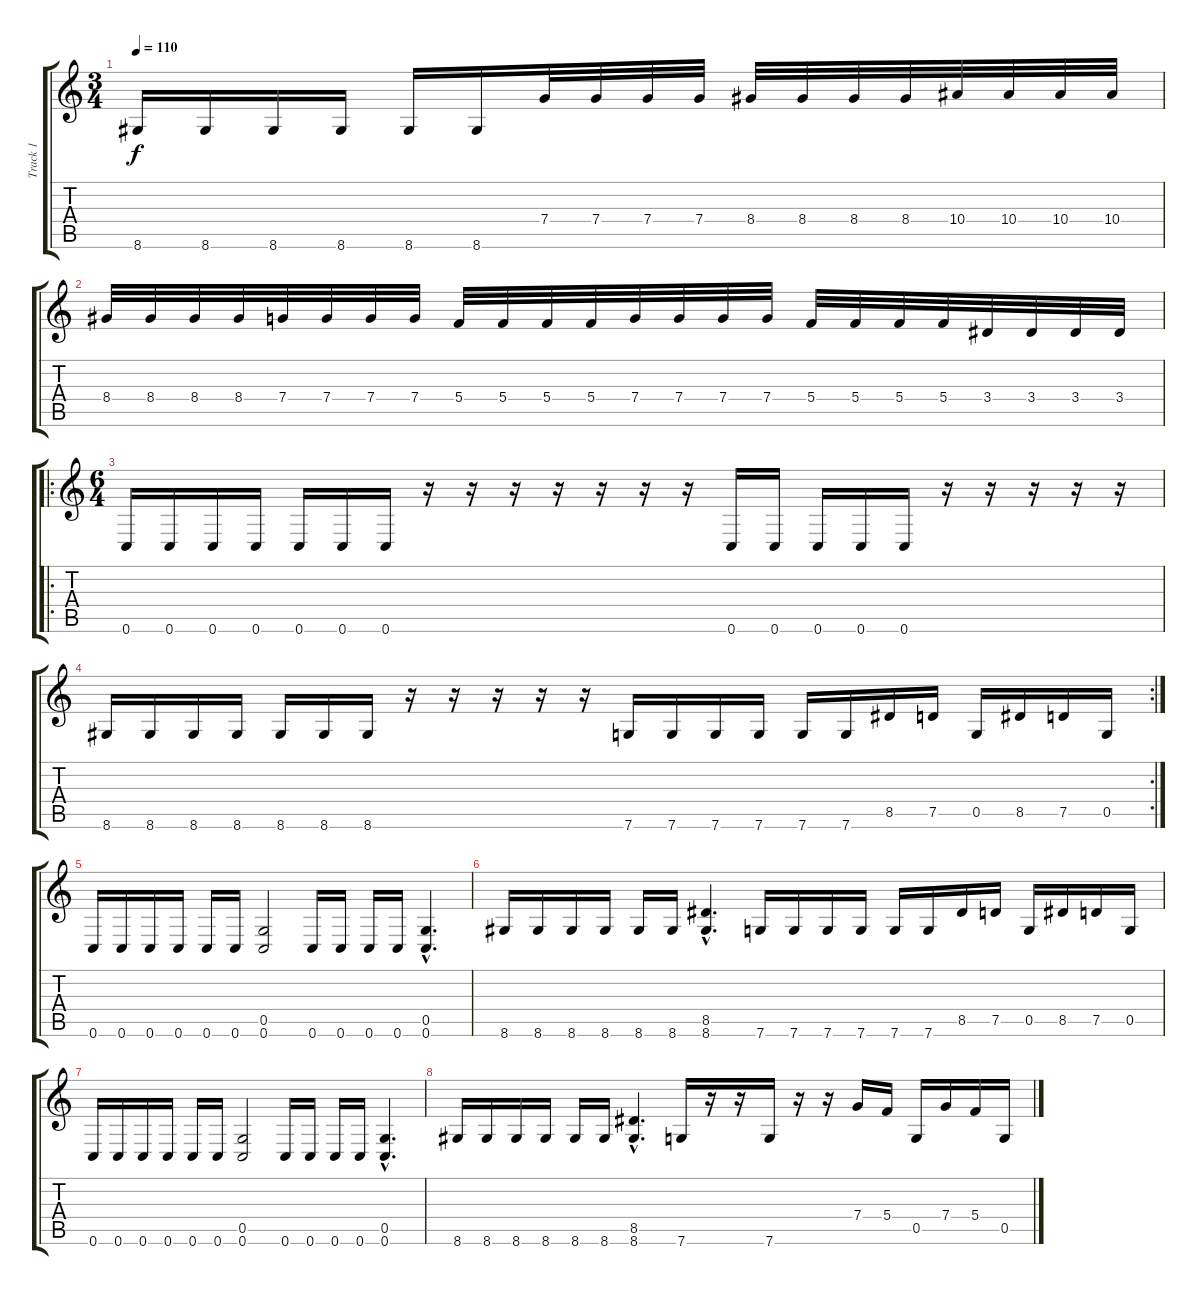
\track ("Track 1" "Track 1") {instrument distortionguitar}
\staff {score tabs}
\tuning (D4 A3 F3 C3 G2 C2) {hide}
\ts (3 4)
\tempo 110
\clef g2
\ks c
8.6.16{dy f} 8.6.16 8.6.16 8.6.16 8.6.16 8.6.16 7.4.32 7.4.32 7.4.32 7.4.32 8.4.32 8.4.32 8.4.32 8.4.32 10.4.32 10.4.32 10.4.32 10.4.32 |
8.4.32 8.4.32 8.4.32 8.4.32 7.4.32 7.4.32 7.4.32 7.4.32 5.4.32 5.4.32 5.4.32 5.4.32 7.4.32 7.4.32 7.4.32 7.4.32 5.4.32 5.4.32 5.4.32 5.4.32 3.4.32 3.4.32 3.4.32 3.4.32 |
\ro
\ts (6 4)
0.6.16 0.6.16 0.6.16 0.6.16 0.6.16 0.6.16 0.6.16 r.16 r.16 r.16 r.16 r.16 r.16 r.16 0.6.16 0.6.16 0.6.16 0.6.16 0.6.16 r.16 r.16 r.16 r.16 r.16 |
\rc 2
8.6.16 8.6.16 8.6.16 8.6.16 8.6.16 8.6.16 8.6.16 r.16 r.16 r.16 r.16 r.16 7.6.16 7.6.16 7.6.16 7.6.16 7.6.16 7.6.16 8.5.16 7.5.16 0.5.16 8.5.16 7.5.16 0.5.16 |
0.6.16 0.6.16 0.6.16 0.6.16 0.6.16 0.6.16 (0.5 0.6).2 0.6.16 0.6.16 0.6.16 0.6.16 (0.5{hac} 0.6{hac}).4{d} |
8.6.16 8.6.16 8.6.16 8.6.16 8.6.16 8.6.16 (8.5{hac} 8.6{hac}).4{d} 7.6.16 7.6.16 7.6.16 7.6.16 7.6.16 7.6.16 8.5.16 7.5.16 0.5.16 8.5.16 7.5.16 0.5.16 |
0.6.16 0.6.16 0.6.16 0.6.16 0.6.16 0.6.16 (0.5 0.6).2 0.6.16 0.6.16 0.6.16 0.6.16 (0.5{hac} 0.6{hac}).4{d} |
8.6.16 8.6.16 8.6.16 8.6.16 8.6.16 8.6.16 (8.5{hac} 8.6{hac}).4{d} 7.6.16 r.16 r.16 7.6.16 r.16 r.16 7.4.16 5.4.16 0.5.16 7.4.16 5.4.16 0.5.16
